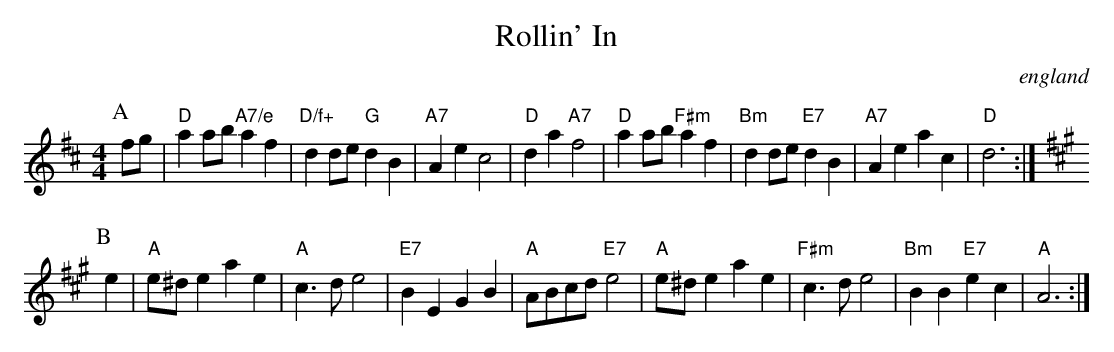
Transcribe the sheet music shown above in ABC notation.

X:1
T:Rollin' In
O:england
M:4/4
L:1/4
K:D
P:A
f/2g/2|"D"aa/2b/2 "A7/e"af|"D/f+"dd/2e/2 "G"dB|"A7"Ae c2|"D"da "A7"f2|\
"D"aa/2b/2 "F#m"af|"Bm"dd/2e/2 "E7"dB|"A7"Ae ac|"D"d3:|
K:A
P:B
e|"A"e/2^d/2e ae|"A"c3/2d/2 e2|"E7"BE GB|"A"A/2B/2c/2d/2 "E7"e2|"A"e/2^d/2e ae\
|"F#m"c3/2d/2 e2|"Bm"BB "E7"ec|"A"A3:|
